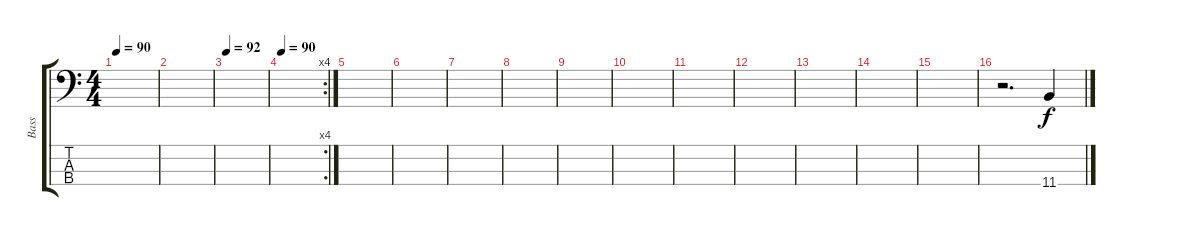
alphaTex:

\track ("Bass" "Bass") {instrument electricbassfinger}
\staff {score tabs}
\tuning (G2 C2 G1 C1) {hide}
\ts (4 4)
\tempo 90
\tempo 89
\tempo 90
\clef f4
\ks c
|
|
\tempo 92
|
\rc 4
\tempo 90
|
|
|
|
|
|
|
|
|
|
|
|
r.2{d} 11.4{sl}.4
